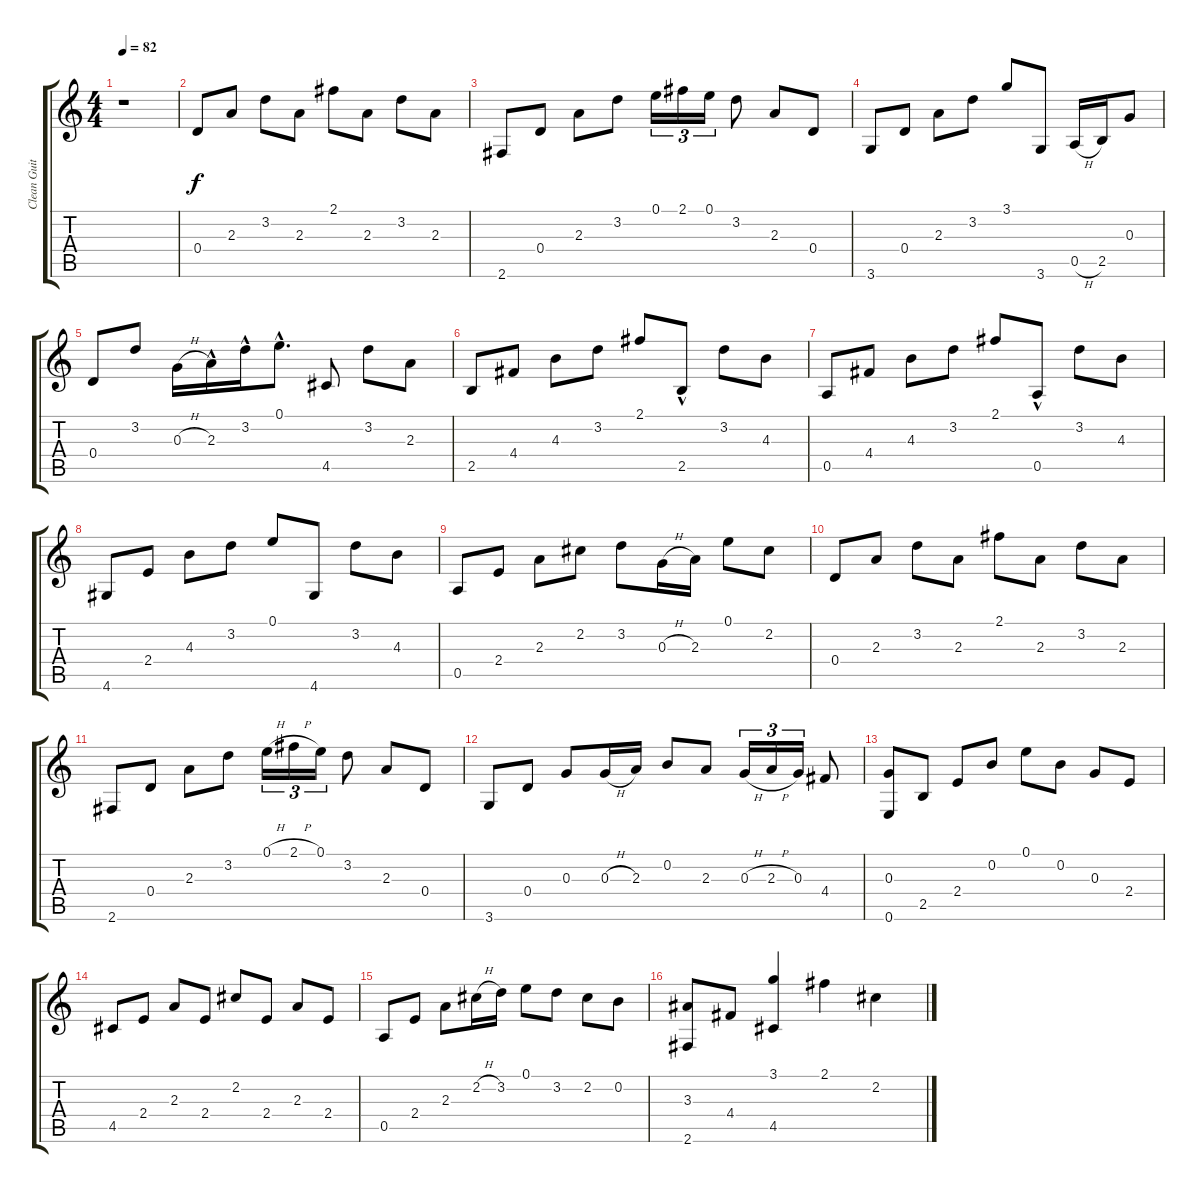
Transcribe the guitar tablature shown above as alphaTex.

\track ("Clean Guitar" "Clean Guit") {instrument acousticguitarnylon}
\staff {score tabs}
\tuning (E4 B3 G3 D3 A2 E2) {hide}
\ts (4 4)
\tempo 82
\clef g2
\ks c
r.1{dy f instrument acousticguitarnylon} |
0.4.8 2.3.8 3.2.8 2.3.8 2.1.8 2.3.8 3.2.8 2.3.8 |
2.6.8 0.4.8 2.3.8 3.2.8 0.1.16{tu (3 2)} 2.1.16{tu (3 2)} 0.1.16{tu (3 2)} 3.2.8 2.3.8 0.4.8 |
3.6.8 0.4.8 2.3.8 3.2.8 3.1.8 3.6.8 0.5{h}.16 2.5.16 0.3.8 |
0.4.8 3.2.8 0.3{h}.16 2.3{hac}.16 3.2{hac}.16 0.1{hac}.8{d} 4.5.8 3.2.8 2.3.8 |
2.5.8 4.4.8 4.3.8 3.2.8 2.1.8 2.5{hac}.8 3.2.8 4.3.8 |
0.5.8 4.4.8 4.3.8 3.2.8 2.1.8 0.5{hac}.8 3.2.8 4.3.8 |
4.6.8 2.4.8 4.3.8 3.2.8 0.1.8 4.6.8 3.2.8 4.3.8 |
0.5.8 2.4.8 2.3.8 2.2.8 3.2.8 0.3{h}.16 2.3.16 0.1.8 2.2.8 |
0.4.8 2.3.8 3.2.8 2.3.8 2.1.8 2.3.8 3.2.8 2.3.8 |
2.6.8 0.4.8 2.3.8 3.2.8 0.1{h}.16{tu (3 2)} 2.1{h}.16{tu (3 2)} 0.1.16{tu (3 2)} 3.2.8 2.3.8 0.4.8 |
3.6.8 0.4.8 0.3.8 0.3{h}.16 2.3.16 0.2.8 2.3.8 0.3{h}.16{tu (3 2)} 2.3{h}.16{tu (3 2)} 0.3.16{tu (3 2)} 4.4.8 |
(0.3 0.6).8 2.5.8 2.4.8 0.2.8 0.1.8 0.2.8 0.3.8 2.4.8 |
4.5.8 2.4.8 2.3.8 2.4.8 2.2.8 2.4.8 2.3.8 2.4.8 |
0.5.8 2.4.8 2.3.8 2.2{h}.16 3.2.16 0.1.8 3.2.8 2.2.8 0.2.8 |
(3.3 2.6).8 4.4.8 (3.1 4.5).4 2.1.4 2.2.4
